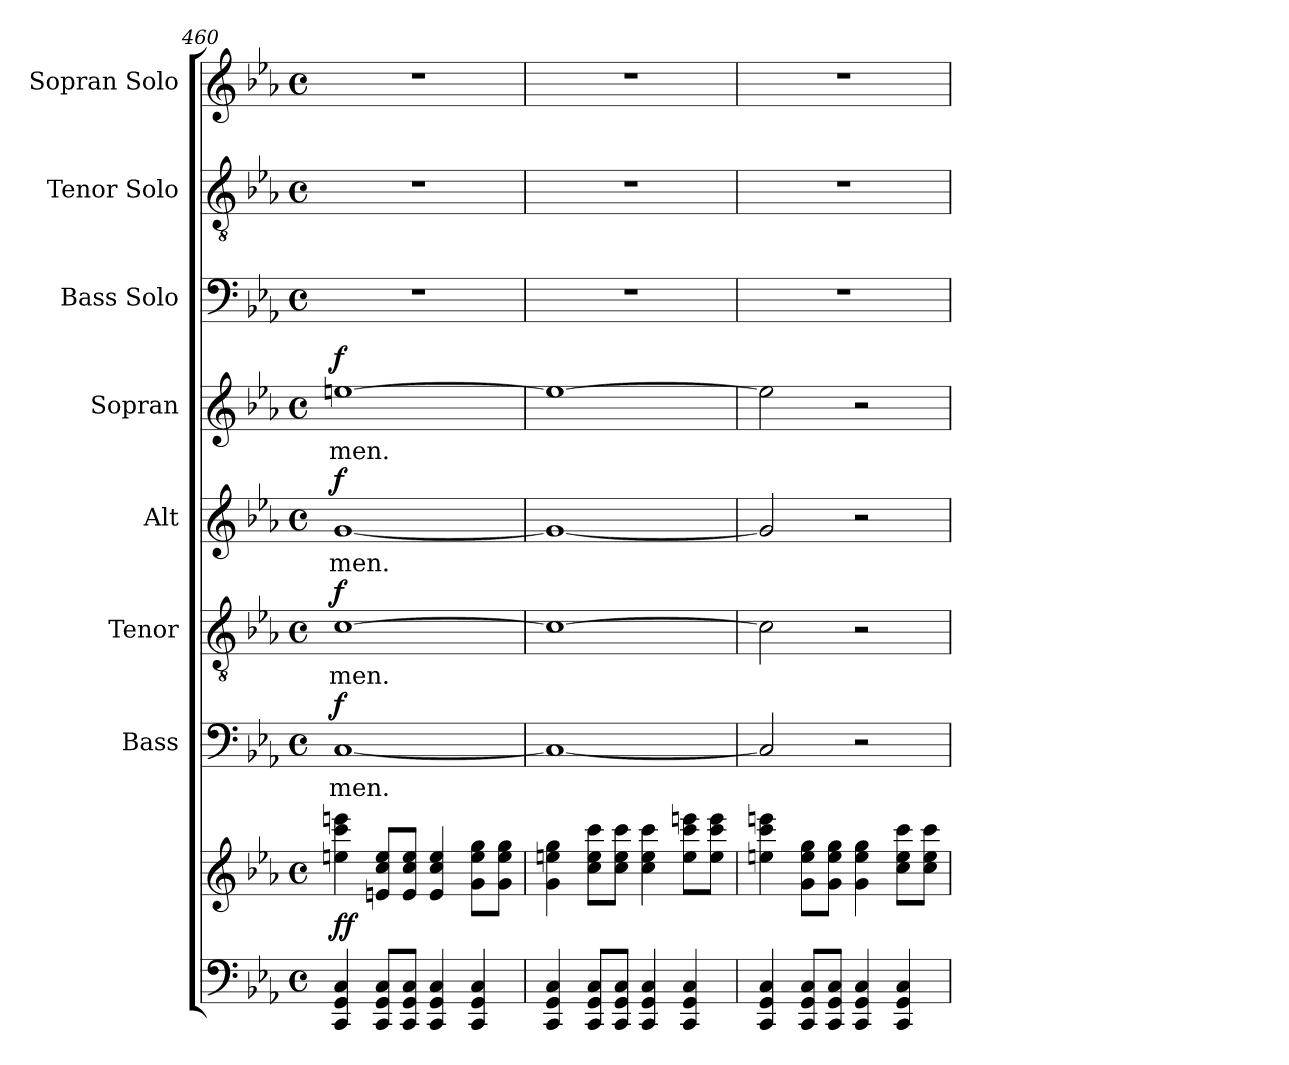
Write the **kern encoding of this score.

**kern	**kern	**dynam	**kern	**text	**dynam	**kern	**text	**dynam	**kern	**text	**dynam	**kern	**text	**dynam	**kern	**kern	**kern
*part8	*part8	*part8	*part7	*part7	*part7	*part6	*part6	*part6	*part5	*part5	*part5	*part4	*part4	*part4	*part3	*part2	*part1
*staff9	*staff8	*staff8/9	*staff7	*staff7	*staff7	*staff6	*staff6	*staff6	*staff5	*staff5	*staff5	*staff4	*staff4	*staff4	*staff3	*staff2	*staff1
*	*	*	*I"Bass	*	*	*I"Tenor	*	*	*I"Alt	*	*	*I"Sopran	*	*	*I"Bass Solo	*I"Tenor Solo	*I"Sopran Solo
*	*	*	*I'B.	*	*	*I'T.	*	*	*I'A.	*	*	*I'S.	*	*	*I'B. Solo	*I'T. Solo	*I'S. Solo
*clefF4	*clefG2	*	*clefF4	*	*	*clefGv2	*	*	*clefG2	*	*	*clefG2	*	*	*clefF4	*clefGv2	*clefG2
*k[b-e-a-]	*k[b-e-a-]	*	*k[b-e-a-]	*	*	*k[b-e-a-]	*	*	*k[b-e-a-]	*	*	*k[b-e-a-]	*	*	*k[b-e-a-]	*k[b-e-a-]	*k[b-e-a-]
*E-:	*E-:	*	*E-:	*	*	*E-:	*	*	*E-:	*	*	*E-:	*	*	*E-:	*E-:	*E-:
*M4/4	*M4/4	*	*M4/4	*	*	*M4/4	*	*	*M4/4	*	*	*M4/4	*	*	*M4/4	*M4/4	*M4/4
*met(c)	*met(c)	*	*met(c)	*	*	*met(c)	*	*	*met(c)	*	*	*met(c)	*	*	*met(c)	*met(c)	*met(c)
=460	=460	=460	=460	=460	=460	=460	=460	=460	=460	=460	=460	=460	=460	=460	=460	=460	=460
!	!	!LO:DY:b	!	!LO:LY:b	!LO:DY:a	!	!LO:LY:b	!LO:DY:a	!	!LO:LY:b	!LO:DY:a	!	!LO:LY:b	!LO:DY:a	!	!	!
4CC/ 4GG/ 4C/	4een\ 4ccc\ 4eeen\	ff	[1C	-men.	f	[1c	-men.	f	[1g	-men.	f	[1een	-men.	f	1r	1r	1r
8CC/ 8GG/ 8C/L	8en/ 8cc/ 8ee/L	.	.	.	.	.	.	.	.	.	.	.	.	.	.	.	.
8CC/ 8GG/ 8C/J	8e/ 8cc/ 8ee/J	.	.	.	.	.	.	.	.	.	.	.	.	.	.	.	.
4CC/ 4GG/ 4C/	4e/ 4cc/ 4ee/	.	.	.	.	.	.	.	.	.	.	.	.	.	.	.	.
4CC/ 4GG/ 4C/	8g\ 8ee\ 8gg\L	.	.	.	.	.	.	.	.	.	.	.	.	.	.	.	.
.	8g\ 8ee\ 8gg\J	.	.	.	.	.	.	.	.	.	.	.	.	.	.	.	.
=461	=461	=461	=461	=461	=461	=461	=461	=461	=461	=461	=461	=461	=461	=461	=461	=461	=461
4CC/ 4GG/ 4C/	4g\ 4een\ 4gg\	.	1C_	.	.	1c_	.	.	1g_	.	.	1ee_	.	.	1r	1r	1r
8CC/ 8GG/ 8C/L	8cc\ 8ee\ 8ccc\L	.	.	.	.	.	.	.	.	.	.	.	.	.	.	.	.
8CC/ 8GG/ 8C/J	8cc\ 8ee\ 8ccc\J	.	.	.	.	.	.	.	.	.	.	.	.	.	.	.	.
4CC/ 4GG/ 4C/	4cc\ 4ee\ 4ccc\	.	.	.	.	.	.	.	.	.	.	.	.	.	.	.	.
4CC/ 4GG/ 4C/	8ee\ 8ccc\ 8eeen\L	.	.	.	.	.	.	.	.	.	.	.	.	.	.	.	.
.	8ee\ 8ccc\ 8eee\J	.	.	.	.	.	.	.	.	.	.	.	.	.	.	.	.
=462	=462	=462	=462	=462	=462	=462	=462	=462	=462	=462	=462	=462	=462	=462	=462	=462	=462
4CC/ 4GG/ 4C/	4een\ 4ccc\ 4eeen\	.	2C/]	.	.	2c\]	.	.	2g/]	.	.	2ee\]	.	.	1r	1r	1r
8CC/ 8GG/ 8C/L	8g\ 8ee\ 8gg\L	.	.	.	.	.	.	.	.	.	.	.	.	.	.	.	.
8CC/ 8GG/ 8C/J	8g\ 8ee\ 8gg\J	.	.	.	.	.	.	.	.	.	.	.	.	.	.	.	.
4CC/ 4GG/ 4C/	4g\ 4ee\ 4gg\	.	2r	.	.	2r	.	.	2r	.	.	2r	.	.	.	.	.
4CC/ 4GG/ 4C/	8cc\ 8ee\ 8ccc\L	.	.	.	.	.	.	.	.	.	.	.	.	.	.	.	.
.	8cc\ 8ee\ 8ccc\J	.	.	.	.	.	.	.	.	.	.	.	.	.	.	.	.
=	=	=	=	=	=	=	=	=	=	=	=	=	=	=	=	=	=
*-	*-	*-	*-	*-	*-	*-	*-	*-	*-	*-	*-	*-	*-	*-	*-	*-	*-
